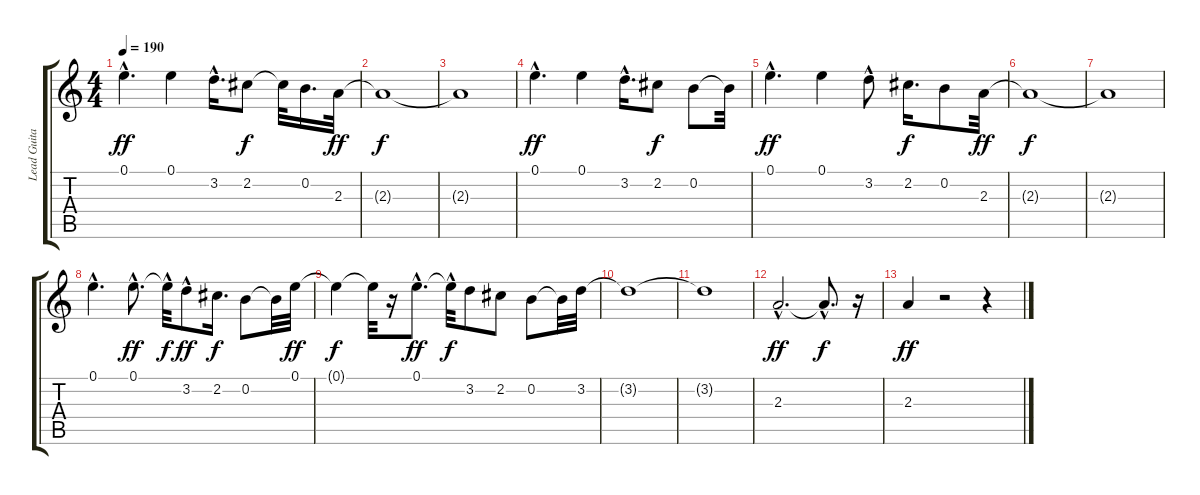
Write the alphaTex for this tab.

\track ("Lead Guitar" "Lead Guita") {instrument overdrivenguitar}
\staff {score tabs}
\tuning (E4 B3 G3 D3 A2 E2) {hide}
\ts (4 4)
\tempo 190
\clef g2
\ks c
0.1{hac}.4{d dy ff} 0.1.4 3.2{hac}.16{d} 2.2.8{dy f} 2.2{t}.32 0.2.16{d} 2.3.32{dy ff} |
2.3{t}.1{dy f} |
2.3{t}.1 |
0.1{hac}.4{d dy ff} 0.1.4 3.2{hac}.16{d} 2.2.8{dy f} 0.2.8 0.2{t}.32 |
0.1{hac}.4{d dy ff} 0.1.4 3.2{hac}.8 2.2.16{d dy f} 0.2.8 2.3.32{dy ff} |
2.3{t}.1{dy f} |
2.3{t}.1 |
0.1{hac}.4{d} 0.1{hac}.8{d dy ff} 0.1{hac t}.32{dy f} 3.2{hac}.8{dy ff} 2.2.16{d dy f} 0.2.8 0.2{t}.32 0.1.32{dy ff} |
0.1{t}.4{dy f} 0.1{t}.32 r.16 0.1{hac}.8{d dy ff} 0.1{hac t}.32{dy f} 3.2.8 2.2.8 0.2.8 0.2{t}.32 3.2.32 |
3.2{t}.1 |
3.2{t}.1 |
2.3{hac}.2{d dy ff} 2.3{hac t}.8{d dy f} r.16 |
2.3.4{dy ff} r.2 r.4
